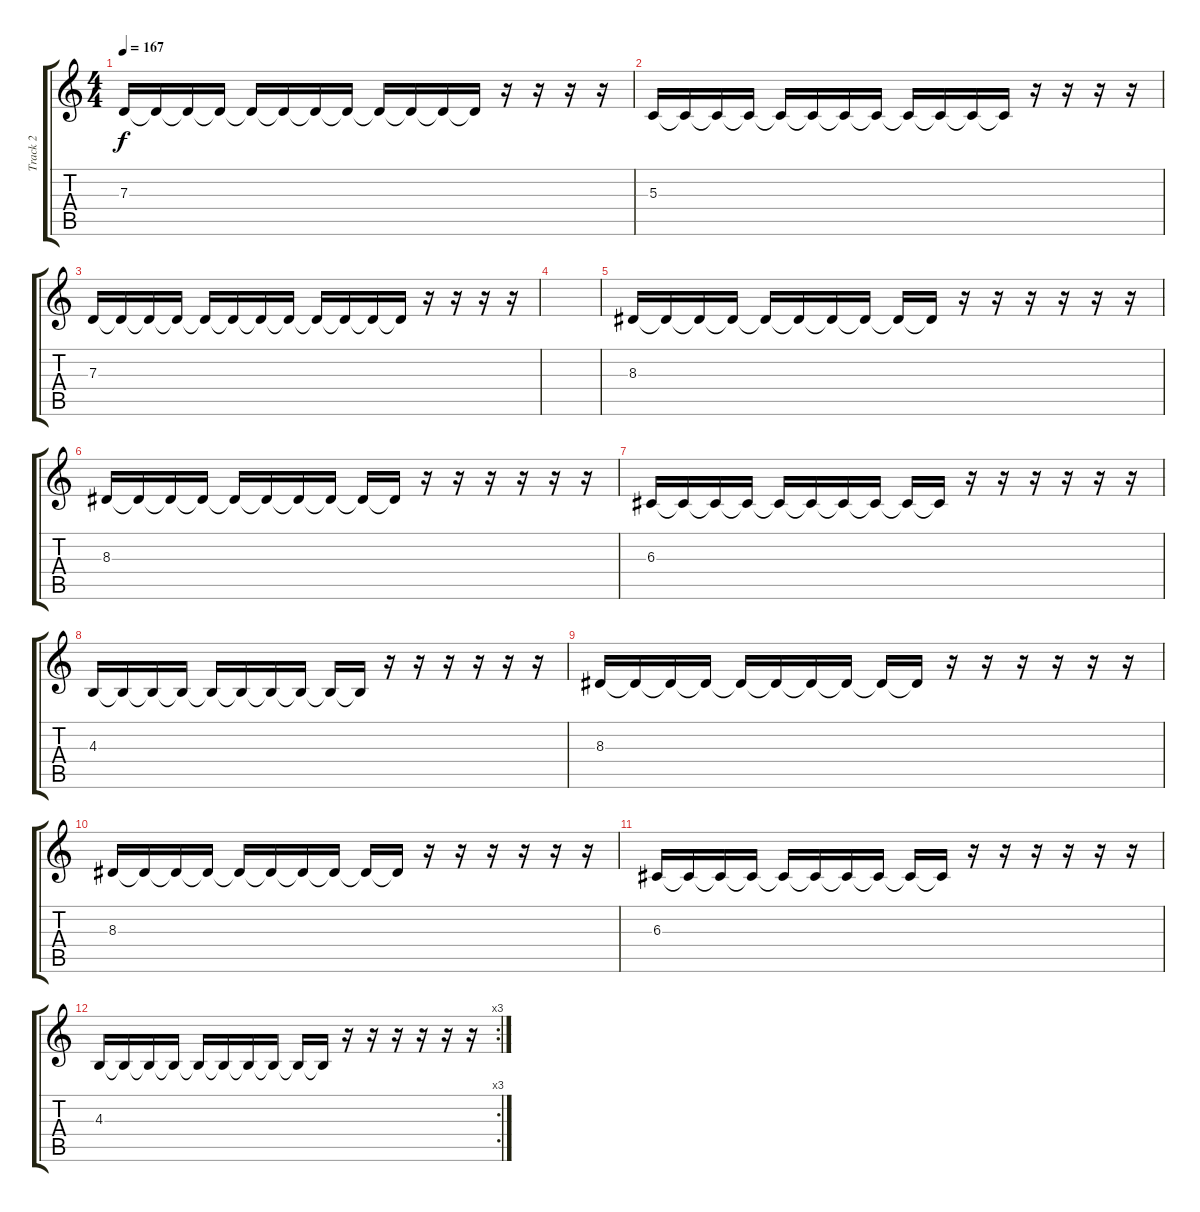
\track ("Track 2" "Track 2") {instrument lead5charang}
\staff {score tabs}
\tuning (E4 B3 G3 D3 A2 E2) {hide}
\ts (4 4)
\tempo 167
\clef g2
\ks c
7.3.16{dy f} 7.3{t}.16 7.3{t}.16 7.3{t}.16 7.3{t}.16 7.3{t}.16 7.3{t}.16 7.3{t}.16 7.3{t}.16 7.3{t}.16 7.3{t}.16 7.3{t}.16 r.16 r.16 r.16 r.16 |
5.3.16 5.3{t}.16 5.3{t}.16 5.3{t}.16 5.3{t}.16 5.3{t}.16 5.3{t}.16 5.3{t}.16 5.3{t}.16 5.3{t}.16 5.3{t}.16 5.3{t}.16 r.16 r.16 r.16 r.16 |
7.3.16 7.3{t}.16 7.3{t}.16 7.3{t}.16 7.3{t}.16 7.3{t}.16 7.3{t}.16 7.3{t}.16 7.3{t}.16 7.3{t}.16 7.3{t}.16 7.3{t}.16 r.16 r.16 r.16 r.16 |
|
8.3.16 8.3{t}.16 8.3{t}.16 8.3{t}.16 8.3{t}.16 8.3{t}.16 8.3{t}.16 8.3{t}.16 8.3{t}.16 8.3{t}.16 r.16 r.16 r.16 r.16 r.16 r.16 |
8.3.16 8.3{t}.16 8.3{t}.16 8.3{t}.16 8.3{t}.16 8.3{t}.16 8.3{t}.16 8.3{t}.16 8.3{t}.16 8.3{t}.16 r.16 r.16 r.16 r.16 r.16 r.16 |
6.3.16 6.3{t}.16 6.3{t}.16 6.3{t}.16 6.3{t}.16 6.3{t}.16 6.3{t}.16 6.3{t}.16 6.3{t}.16 6.3{t}.16 r.16 r.16 r.16 r.16 r.16 r.16 |
4.3.16 4.3{t}.16 4.3{t}.16 4.3{t}.16 4.3{t}.16 4.3{t}.16 4.3{t}.16 4.3{t}.16 4.3{t}.16 4.3{t}.16 r.16 r.16 r.16 r.16 r.16 r.16 |
8.3.16 8.3{t}.16 8.3{t}.16 8.3{t}.16 8.3{t}.16 8.3{t}.16 8.3{t}.16 8.3{t}.16 8.3{t}.16 8.3{t}.16 r.16 r.16 r.16 r.16 r.16 r.16 |
8.3.16 8.3{t}.16 8.3{t}.16 8.3{t}.16 8.3{t}.16 8.3{t}.16 8.3{t}.16 8.3{t}.16 8.3{t}.16 8.3{t}.16 r.16 r.16 r.16 r.16 r.16 r.16 |
6.3.16 6.3{t}.16 6.3{t}.16 6.3{t}.16 6.3{t}.16 6.3{t}.16 6.3{t}.16 6.3{t}.16 6.3{t}.16 6.3{t}.16 r.16 r.16 r.16 r.16 r.16 r.16 |
\rc 3
4.3.16 4.3{t}.16 4.3{t}.16 4.3{t}.16 4.3{t}.16 4.3{t}.16 4.3{t}.16 4.3{t}.16 4.3{t}.16 4.3{t}.16 r.16 r.16 r.16 r.16 r.16 r.16
